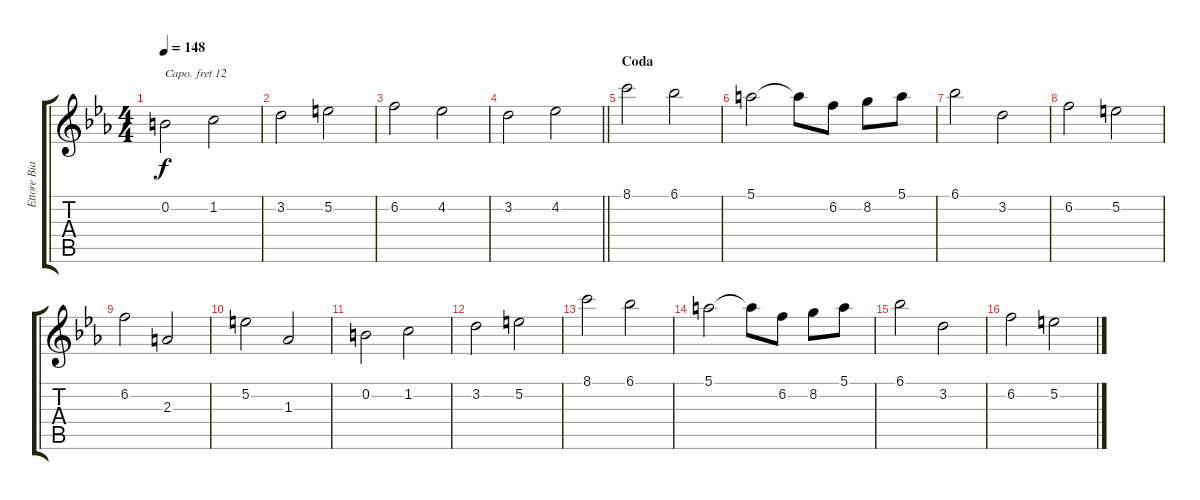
\track ("Ettore Bianconi [Synth]" "Ettore Bia") {instrument stringensemble1}
\staff {score tabs}
\capo 12
\tuning (E4 B3 G3 D3 A2 E2) {hide}
\ts (4 4)
\tempo 148
\clef g2
\ks cminor
0.2.2{dy f} 1.2.2 |
3.2.2 5.2.2 |
6.2.2 4.2.2 |
\barLineRight lightlight
3.2.2 4.2.2 |
\section ("" "Coda")
8.1.2 6.1.2 |
5.1.2 5.1{t}.8 6.2.8 8.2.8 5.1.8 |
6.1.2 3.2.2 |
6.2.2 5.2.2 |
6.2.2 2.3.2 |
5.2.2 1.3.2 |
0.2.2 1.2.2 |
3.2.2 5.2.2 |
8.1.2 6.1.2 |
5.1.2 5.1{t}.8 6.2.8 8.2.8 5.1.8 |
6.1.2 3.2.2 |
6.2.2 5.2.2
